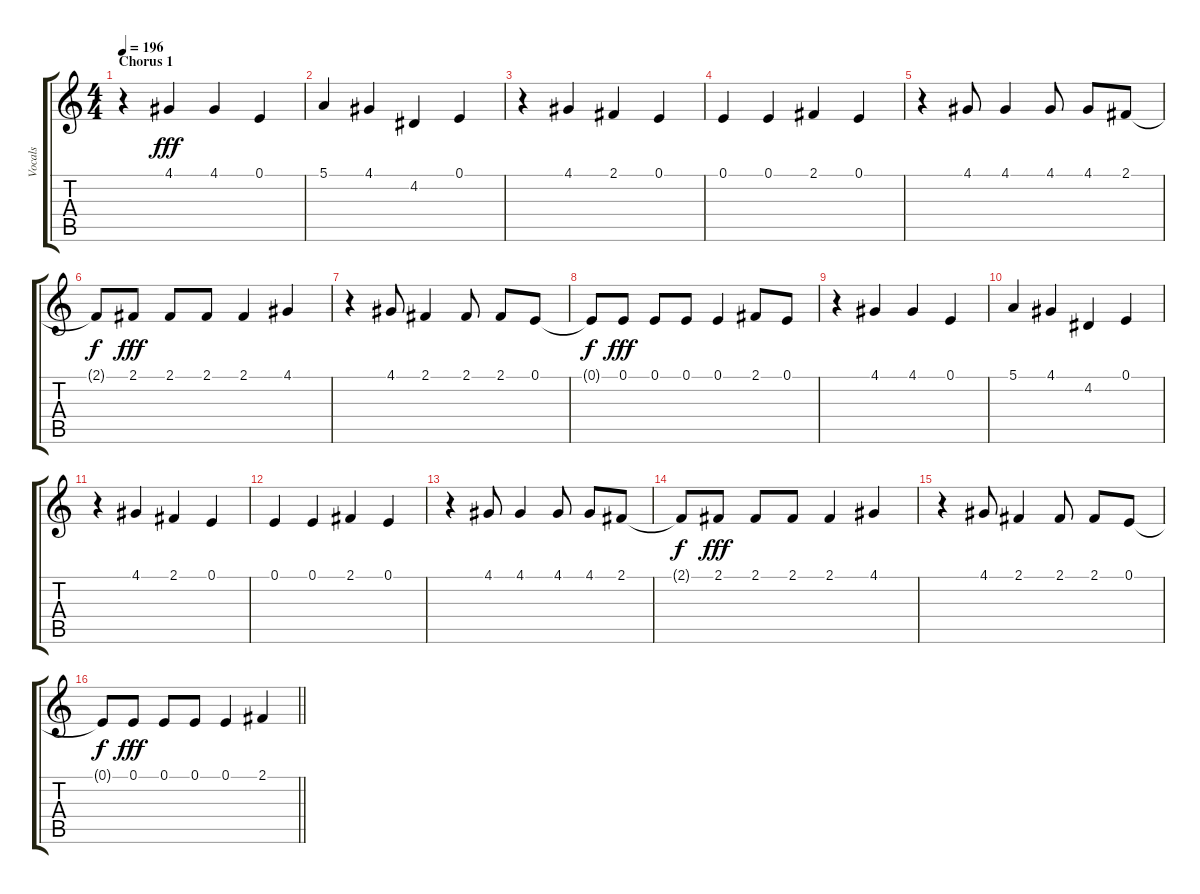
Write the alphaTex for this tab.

\track ("Vocals" "Vocals") {instrument oboe}
\staff {score tabs}
\tuning (E4 B3 G3 D3 A2 E2) {hide}
\ts (4 4)
\section ("" "Chorus 1")
\tempo 196
\clef g2
\ks c
r.4{dy fff} 4.1.4 4.1.4 0.1.4 |
5.1.4 4.1.4 4.2.4 0.1.4 |
r.4 4.1.4 2.1.4 0.1.4 |
0.1.4 0.1.4 2.1.4 0.1.4 |
r.4 4.1.8 4.1.4 4.1.8 4.1.8 2.1.8 |
2.1{t}.8{dy f} 2.1.8{dy fff} 2.1.8 2.1.8 2.1.4 4.1.4 |
r.4 4.1.8 2.1.4 2.1.8 2.1.8 0.1.8 |
0.1{t}.8{dy f} 0.1.8{dy fff} 0.1.8 0.1.8 0.1.4 2.1.8 0.1.8 |
r.4 4.1.4 4.1.4 0.1.4 |
5.1.4 4.1.4 4.2.4 0.1.4 |
r.4 4.1.4 2.1.4 0.1.4 |
0.1.4 0.1.4 2.1.4 0.1.4 |
r.4 4.1.8 4.1.4 4.1.8 4.1.8 2.1.8 |
2.1{t}.8{dy f} 2.1.8{dy fff} 2.1.8 2.1.8 2.1.4 4.1.4 |
r.4 4.1.8 2.1.4 2.1.8 2.1.8 0.1.8 |
\barLineRight lightlight
0.1{t}.8{dy f} 0.1.8{dy fff} 0.1.8 0.1.8 0.1.4 2.1.4
